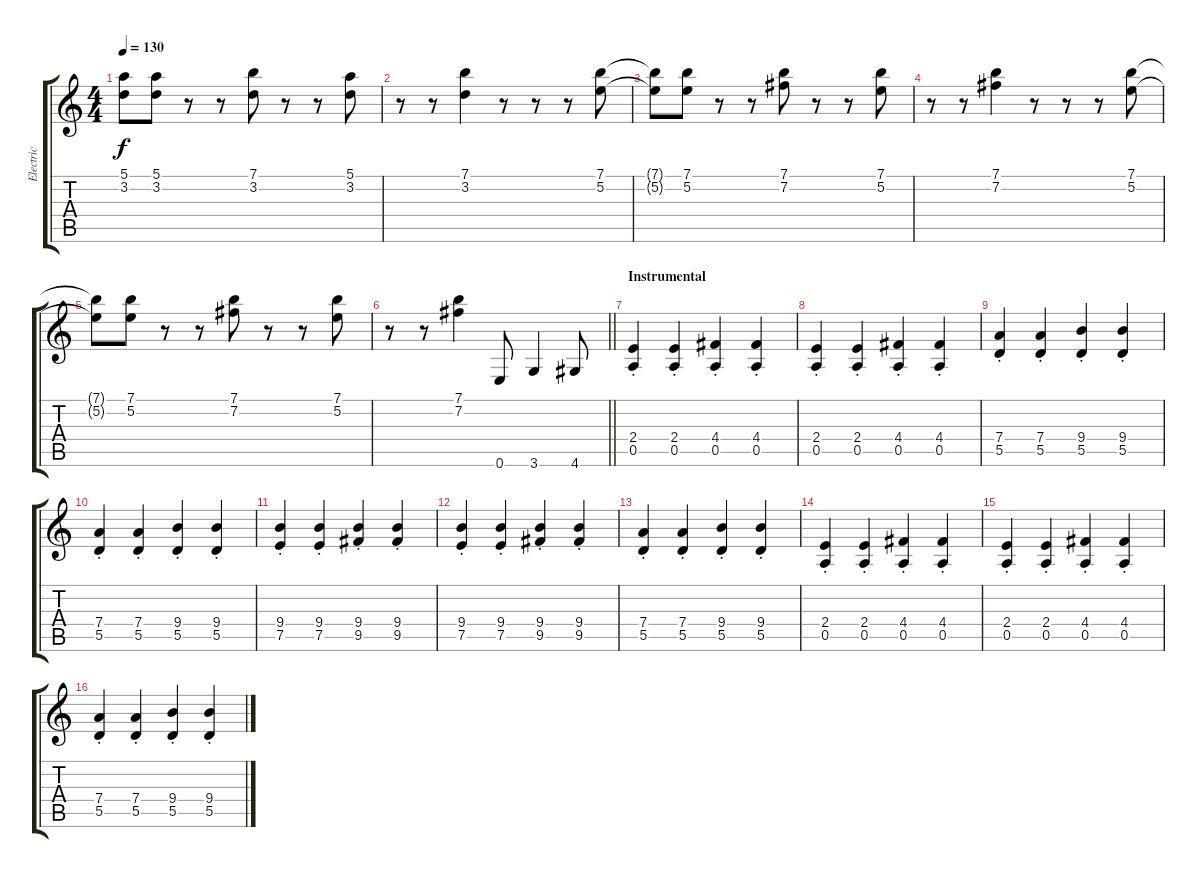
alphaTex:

\track ("Electric" "Electric") {instrument overdrivenguitar}
\staff {score tabs}
\tuning (E4 B3 G3 D3 A2 E2) {hide}
\ts (4 4)
\tempo 130
\clef g2
\ks c
(5.1{t} 3.2{t}).8{dy f} (5.1 3.2).8 r.8 r.8 (7.1 3.2).8 r.8 r.8 (5.1 3.2).8 |
r.8 r.8 (7.1 3.2).4 r.8 r.8 r.8 (7.1 5.2).8 |
(7.1{t} 5.2{t}).8 (7.1 5.2).8 r.8 r.8 (7.1 7.2).8 r.8 r.8 (7.1 5.2).8 |
r.8 r.8 (7.1 7.2).4 r.8 r.8 r.8 (7.1 5.2).8 |
(7.1{t} 5.2{t}).8 (7.1 5.2).8 r.8 r.8 (7.1 7.2).8 r.8 r.8 (7.1 5.2).8 |
\barLineRight lightlight
r.8 r.8 (7.1 7.2).4 0.6.8{volume 6} 3.6.4 4.6.8 |
\section ("" "Instrumental")
(2.4{st} 0.5{st}).4 (2.4{st} 0.5{st}).4 (4.4{st} 0.5{st}).4 (4.4{st} 0.5{st}).4 |
(2.4{st} 0.5{st}).4 (2.4{st} 0.5{st}).4 (4.4{st} 0.5{st}).4 (4.4{st} 0.5{st}).4 |
(7.4{st} 5.5{st}).4 (7.4{st} 5.5{st}).4 (9.4{st} 5.5{st}).4 (9.4{st} 5.5{st}).4 |
(7.4{st} 5.5{st}).4 (7.4{st} 5.5{st}).4 (9.4{st} 5.5{st}).4 (9.4{st} 5.5{st}).4 |
(9.4{st} 7.5{st}).4 (9.4{st} 7.5{st}).4 (9.4{st} 9.5{st}).4 (9.4{st} 9.5{st}).4 |
(9.4{st} 7.5{st}).4 (9.4{st} 7.5{st}).4 (9.4{st} 9.5{st}).4 (9.4{st} 9.5{st}).4 |
(7.4{st} 5.5{st}).4 (7.4{st} 5.5{st}).4 (9.4{st} 5.5{st}).4 (9.4{st} 5.5{st}).4 |
(2.4{st} 0.5{st}).4 (2.4{st} 0.5{st}).4 (4.4{st} 0.5{st}).4 (4.4{st} 0.5{st}).4 |
(2.4{st} 0.5{st}).4 (2.4{st} 0.5{st}).4 (4.4{st} 0.5{st}).4 (4.4{st} 0.5{st}).4 |
(7.4{st} 5.5{st}).4 (7.4{st} 5.5{st}).4 (9.4{st} 5.5{st}).4 (9.4{st} 5.5{st}).4
